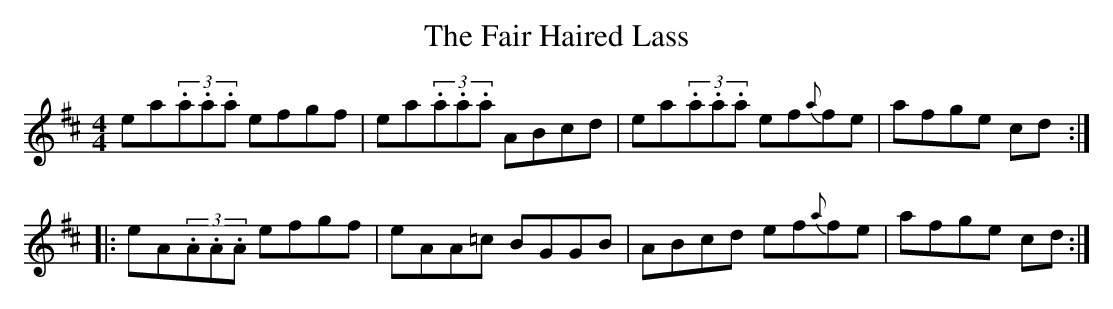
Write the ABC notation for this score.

X:1
T:The Fair Haired Lass
M:4/4
L:1/8
K:D
ea(3.a.a.a efgf | ea(3.a.a.a ABcd | ea(3.a.a.a ef{a}fe | afge +D2d2+cd :|
|:eA(3.A.A.A efgf | eAA=c BGGB | ABcd ef{a}fe | afge +D2d2+cd :|
